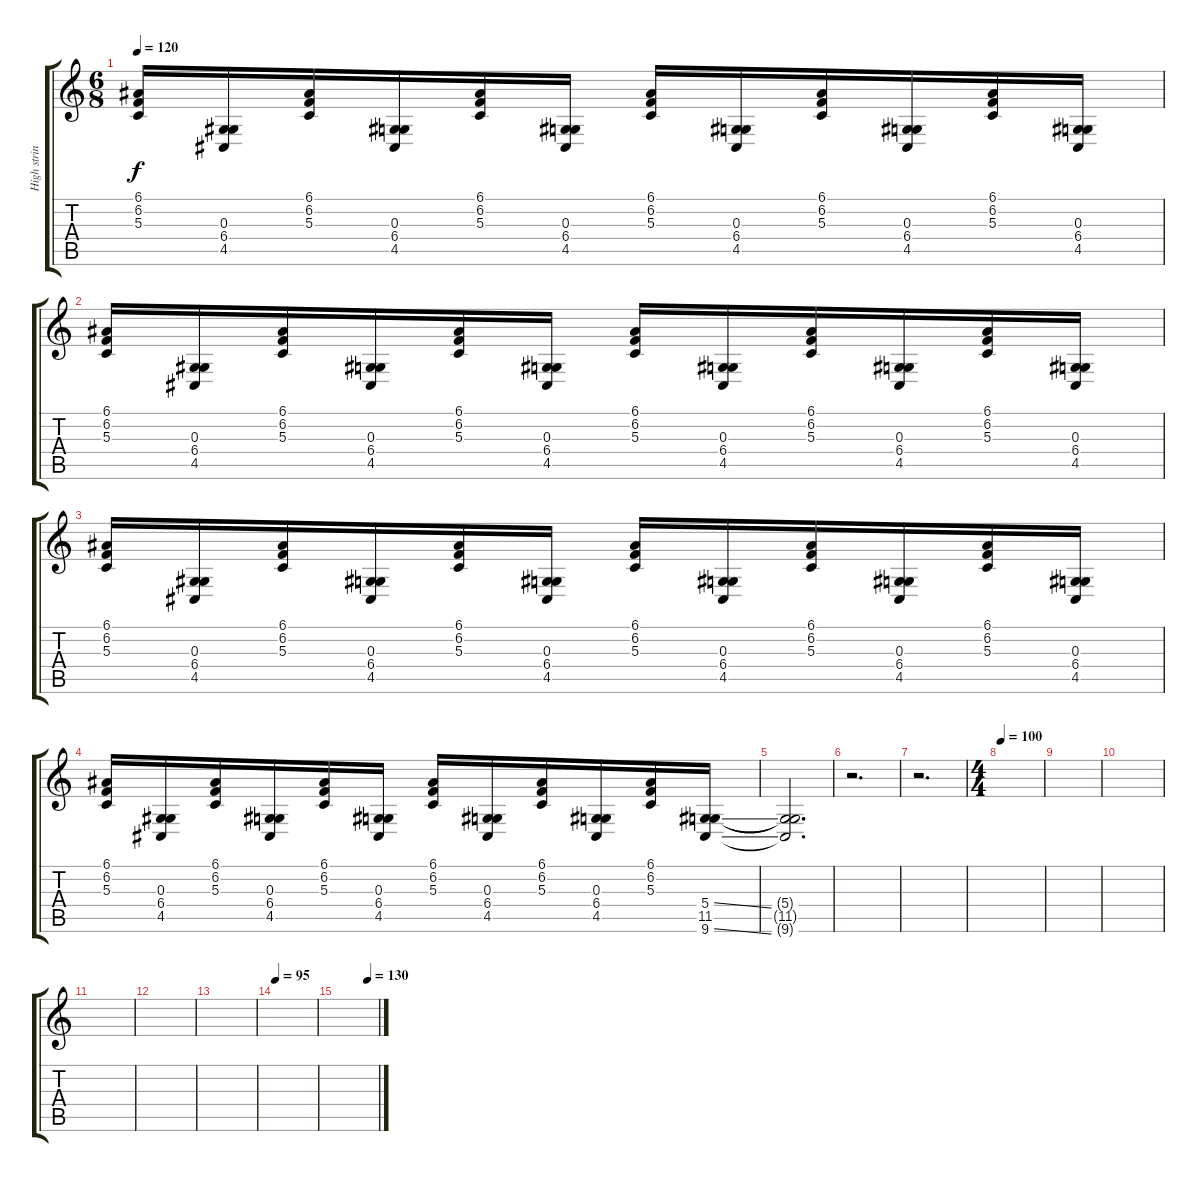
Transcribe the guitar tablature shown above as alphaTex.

\track ("High strings" "High strin") {instrument viola}
\staff {score tabs}
\tuning (E4 B3 G3 D3 A2 E2) {hide}
\ts (6 8)
\tempo 120
\clef g2
\ks c
(6.1 6.2 5.3).16{dy f} (0.3 6.4 4.5).16 (6.1 6.2 5.3).16 (0.3 6.4 4.5).16 (6.1 6.2 5.3).16 (0.3 6.4 4.5).16 (6.1 6.2 5.3).16 (0.3 6.4 4.5).16 (6.1 6.2 5.3).16 (0.3 6.4 4.5).16 (6.1 6.2 5.3).16 (0.3 6.4 4.5).16 |
(6.1 6.2 5.3).16 (0.3 6.4 4.5).16 (6.1 6.2 5.3).16 (0.3 6.4 4.5).16 (6.1 6.2 5.3).16 (0.3 6.4 4.5).16 (6.1 6.2 5.3).16 (0.3 6.4 4.5).16 (6.1 6.2 5.3).16 (0.3 6.4 4.5).16 (6.1 6.2 5.3).16 (0.3 6.4 4.5).16 |
(6.1 6.2 5.3).16 (0.3 6.4 4.5).16 (6.1 6.2 5.3).16 (0.3 6.4 4.5).16 (6.1 6.2 5.3).16 (0.3 6.4 4.5).16 (6.1 6.2 5.3).16 (0.3 6.4 4.5).16 (6.1 6.2 5.3).16 (0.3 6.4 4.5).16 (6.1 6.2 5.3).16 (0.3 6.4 4.5).16 |
(6.1 6.2 5.3).16 (0.3 6.4 4.5).16 (6.1 6.2 5.3).16 (0.3 6.4 4.5).16 (6.1 6.2 5.3).16 (0.3 6.4 4.5).16 (6.1 6.2 5.3).16 (0.3 6.4 4.5).16 (6.1 6.2 5.3).16 (0.3 6.4 4.5).16 (6.1 6.2 5.3).16 (5.4{ss} 11.5 9.6{ss}).16 |
(5.4{t} 11.5{t} 9.6{t}).2{d} |
r.2{d} |
r.2{d} |
\ts (4 4)
\tempo 100
|
|
|
|
|
|
\tempo 95
|
\tempo (130 0.75)
